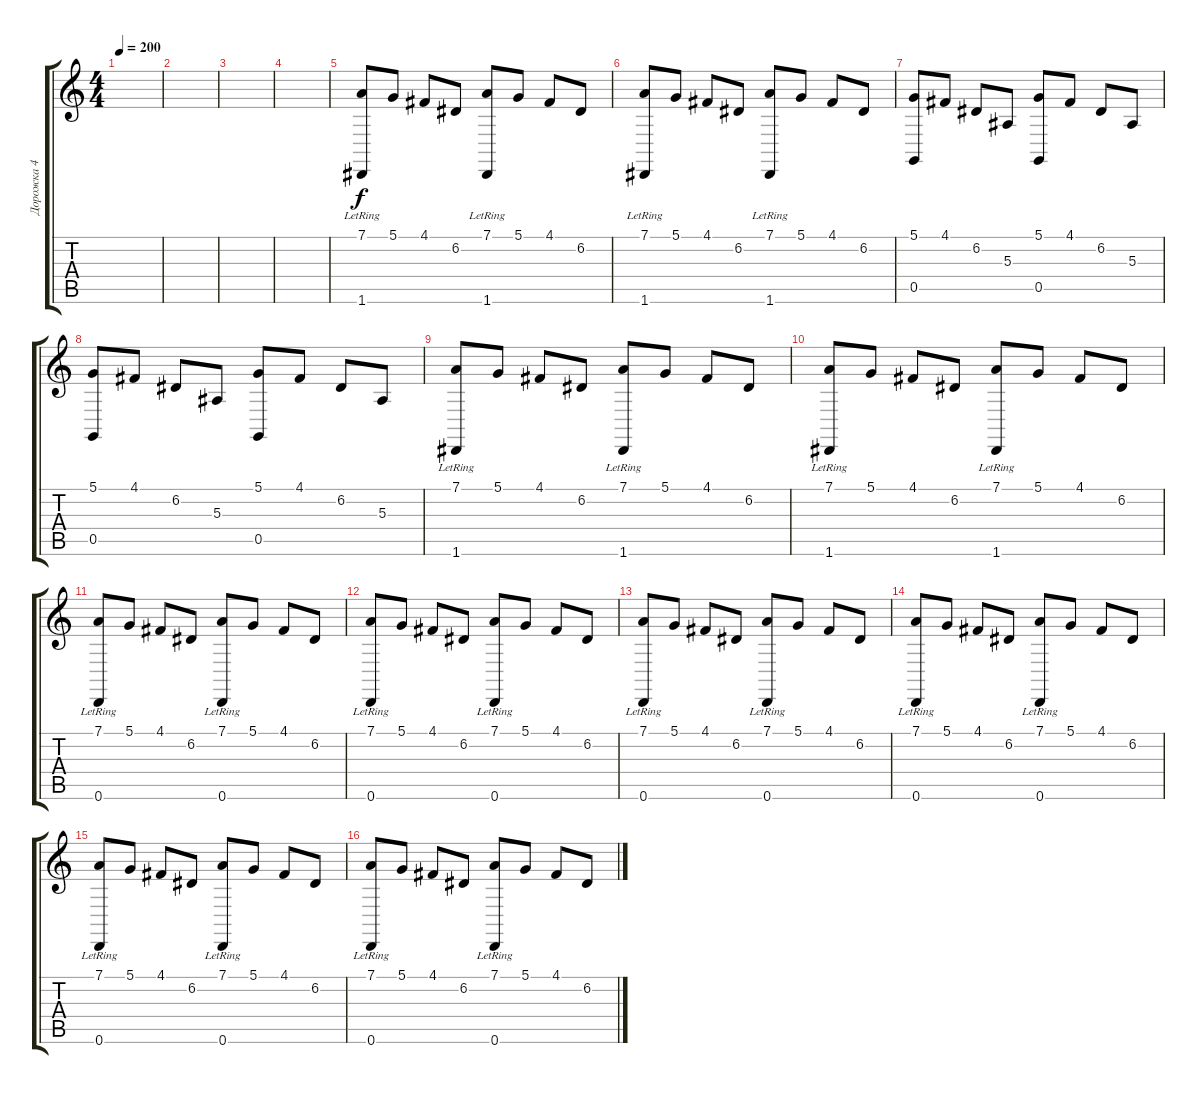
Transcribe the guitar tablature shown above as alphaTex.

\track ("Дорожка 4" "Дорожка 4") {instrument brightacousticpiano}
\staff {score tabs}
\tuning (D4 A3 F3 C3 G2 D2) {hide}
\ts (4 4)
\tempo 200
\clef g2
\ks c
|
|
|
|
(7.1 1.6{lr}).8 5.1.8 4.1.8 6.2.8 (7.1 1.6{lr}).8 5.1.8 4.1.8 6.2.8 |
(7.1 1.6{lr}).8 5.1.8 4.1.8 6.2.8 (7.1 1.6{lr}).8 5.1.8 4.1.8 6.2.8 |
(5.1 0.5).8 4.1.8 6.2.8 5.3.8 (5.1 0.5).8 4.1.8 6.2.8 5.3.8 |
(5.1 0.5).8 4.1.8 6.2.8 5.3.8 (5.1 0.5).8 4.1.8 6.2.8 5.3.8 |
(7.1 1.6{lr}).8 5.1.8 4.1.8 6.2.8 (7.1 1.6{lr}).8 5.1.8 4.1.8 6.2.8 |
(7.1 1.6{lr}).8 5.1.8 4.1.8 6.2.8 (7.1 1.6{lr}).8 5.1.8 4.1.8 6.2.8 |
(7.1 0.6{lr}).8 5.1.8 4.1.8 6.2.8 (7.1 0.6{lr}).8 5.1.8 4.1.8 6.2.8 |
(7.1 0.6{lr}).8 5.1.8 4.1.8 6.2.8 (7.1 0.6{lr}).8 5.1.8 4.1.8 6.2.8 |
(7.1 0.6{lr}).8 5.1.8 4.1.8 6.2.8 (7.1 0.6{lr}).8 5.1.8 4.1.8 6.2.8 |
(7.1 0.6{lr}).8 5.1.8 4.1.8 6.2.8 (7.1 0.6{lr}).8 5.1.8 4.1.8 6.2.8 |
(7.1 0.6{lr}).8 5.1.8 4.1.8 6.2.8 (7.1 0.6{lr}).8 5.1.8 4.1.8 6.2.8 |
(7.1 0.6{lr}).8 5.1.8 4.1.8 6.2.8 (7.1 0.6{lr}).8 5.1.8 4.1.8 6.2.8
